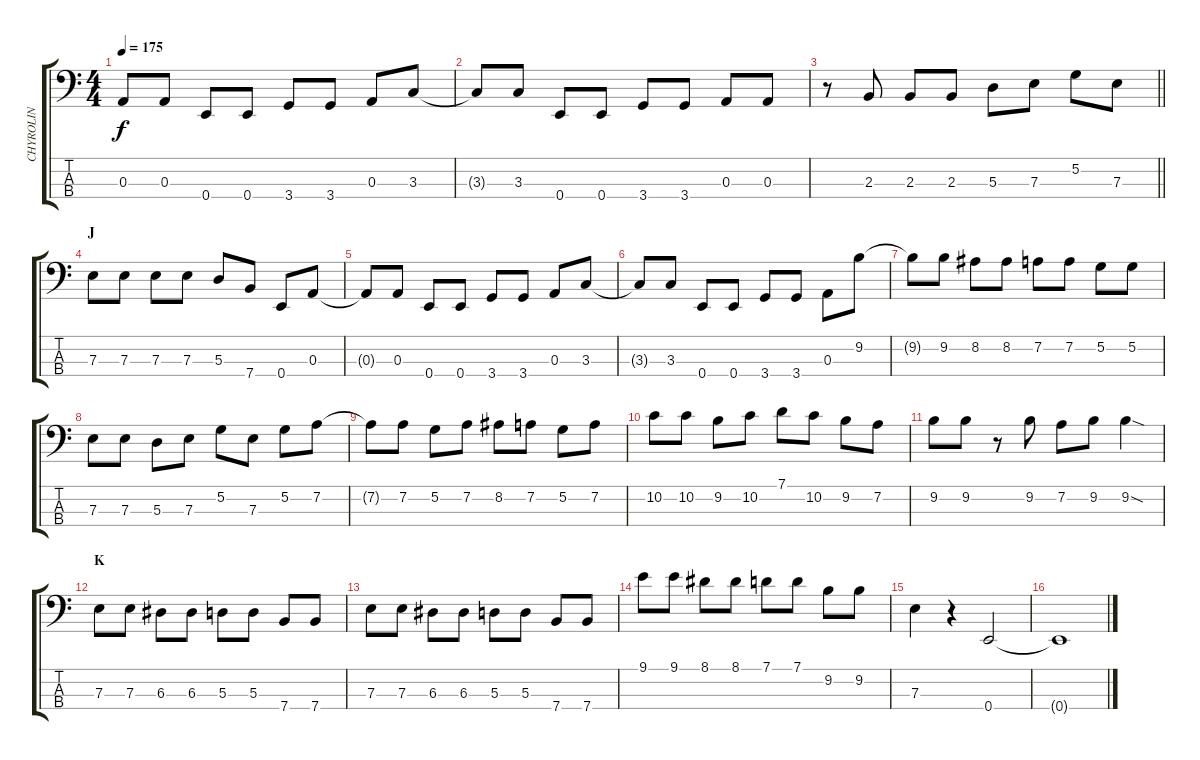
\track ("CHYROLIN" "CHYROLIN") {instrument electricbasspick}
\staff {score tabs}
\tuning (G2 D2 A1 E1) {hide}
\ts (4 4)
\tempo 175
\clef f4
\ks c
0.3{t}.8{dy f} 0.3.8 0.4.8 0.4.8 3.4.8 3.4.8 0.3.8 3.3.8 |
3.3{t}.8 3.3.8 0.4.8 0.4.8 3.4.8 3.4.8 0.3.8 0.3.8 |
\barLineRight lightlight
r.8 2.3.8 2.3.8 2.3.8 5.3.8 7.3.8 5.2.8 7.3.8 |
\section ("" "J")
7.3.8 7.3.8 7.3.8 7.3.8 5.3.8 7.4.8 0.4.8 0.3.8 |
0.3{t}.8 0.3.8 0.4.8 0.4.8 3.4.8 3.4.8 0.3.8 3.3.8 |
3.3{t}.8 3.3.8 0.4.8 0.4.8 3.4.8 3.4.8 0.3.8 9.2.8 |
9.2{t}.8 9.2.8 8.2.8 8.2.8 7.2.8 7.2.8 5.2.8 5.2.8 |
7.3.8 7.3.8 5.3.8 7.3.8 5.2.8 7.3.8 5.2.8 7.2.8 |
7.2{t}.8 7.2.8 5.2.8 7.2.8 8.2.8 7.2.8 5.2.8 7.2.8 |
10.2.8 10.2.8 9.2.8 10.2.8 7.1.8 10.2.8 9.2.8 7.2.8 |
9.2.8 9.2.8 r.8 9.2.8 7.2.8 9.2.8 9.2{sod}.4 |
\section ("" "K")
7.3.8 7.3.8 6.3.8 6.3.8 5.3.8 5.3.8 7.4.8 7.4.8 |
7.3.8 7.3.8 6.3.8 6.3.8 5.3.8 5.3.8 7.4.8 7.4.8 |
9.1.8 9.1.8 8.1.8 8.1.8 7.1.8 7.1.8 9.2.8 9.2.8 |
7.3.4 r.4 0.4.2 |
0.4{t}.1
